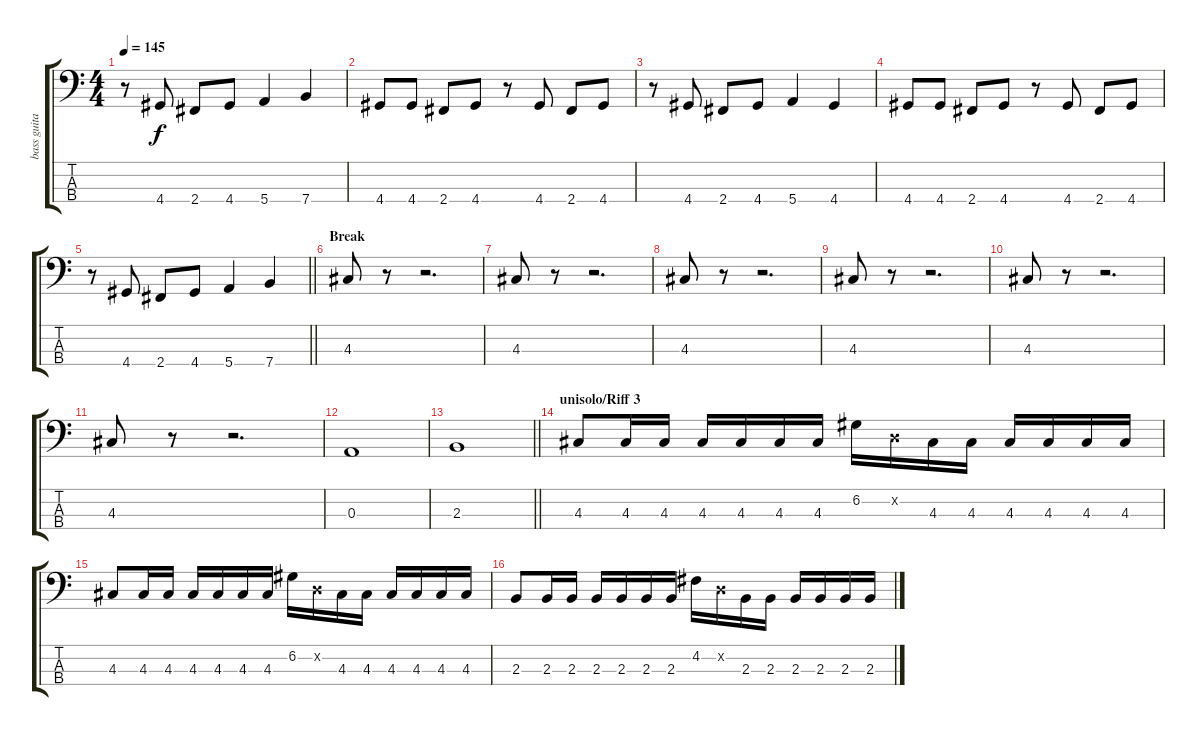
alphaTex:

\track ("bass guitar" "bass guita") {instrument electricbasspick}
\staff {score tabs}
\tuning (G2 D2 A1 E1) {hide}
\ts (4 4)
\tempo 145
\clef f4
\ks c
r.8{dy f} 4.4.8 2.4.8 4.4.8 5.4.4 7.4.4 |
4.4.8 4.4.8 2.4.8 4.4.8 r.8 4.4.8 2.4.8 4.4.8 |
r.8 4.4.8 2.4.8 4.4.8 5.4.4 4.4.4 |
4.4.8 4.4.8 2.4.8 4.4.8 r.8 4.4.8 2.4.8 4.4.8 |
\barLineRight lightlight
r.8 4.4.8 2.4.8 4.4.8 5.4.4 7.4.4 |
\section ("" "Break")
4.3.8 r.8 r.2{d} |
4.3.8 r.8 r.2{d} |
4.3.8 r.8 r.2{d} |
4.3.8 r.8 r.2{d} |
4.3.8 r.8 r.2{d} |
4.3.8 r.8 r.2{d} |
0.3.1 |
\barLineRight lightlight
2.3.1 |
\section ("" "unisolo/Riff 3")
4.3.8 4.3.16 4.3.16 4.3.16 4.3.16 4.3.16 4.3.16 6.2.16 0.2{x}.16 4.3.16 4.3.16 4.3.16 4.3.16 4.3.16 4.3.16 |
4.3.8 4.3.16 4.3.16 4.3.16 4.3.16 4.3.16 4.3.16 6.2.16 0.2{x}.16 4.3.16 4.3.16 4.3.16 4.3.16 4.3.16 4.3.16 |
2.3.8 2.3.16 2.3.16 2.3.16 2.3.16 2.3.16 2.3.16 4.2.16 0.2{x}.16 2.3.16 2.3.16 2.3.16 2.3.16 2.3.16 2.3.16
